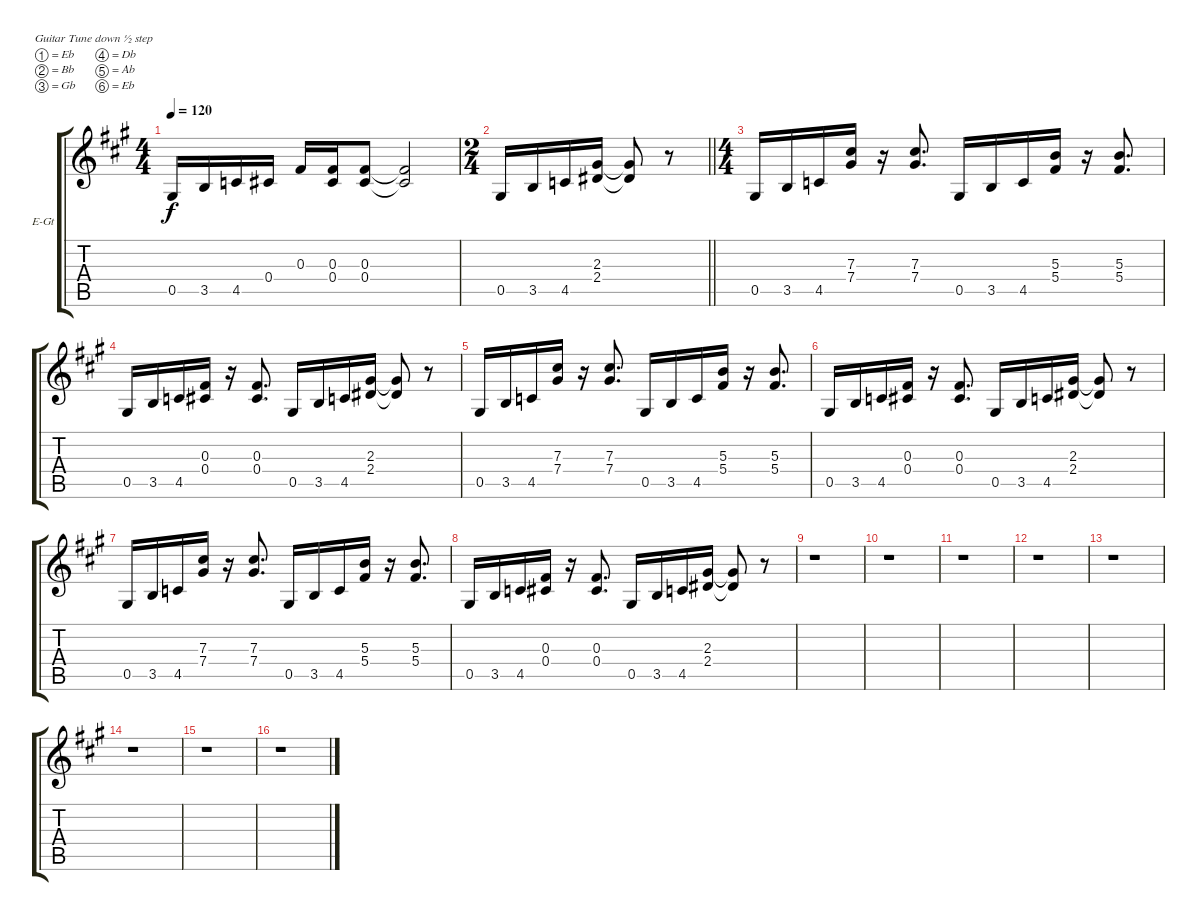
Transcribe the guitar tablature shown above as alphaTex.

\bracketExtendMode groupsimilarinstruments
\firstSystemTrackNameOrientation horizontal
\otherSystemsTrackNameOrientation horizontal
\track ("Guitar 1" "E-Gt") {instrument distortionguitar}
\staff {score tabs}
\tuning (Eb4 Bb3 Gb3 Db3 Ab2 Eb2)
\ts (4 4)
\tempo 120
\clef g2
\ks a
0.5.16{dy f} 3.5.16 4.5.16 0.4.16 0.3.16 (0.3 0.4).16 (0.3 0.4).8 (0.3{t} 0.4{t}).2 |
\ts (2 4)
\beaming (8 2 2 2 2)
\barLineRight lightlight
0.5.16 3.5.16 4.5.16 (2.3 2.4).16 (2.3{t} 2.4{t}).8 r.8 |
\ts (4 4)
\beaming (8 2 2 2 2)
0.5.16 3.5.16 4.5.16 (7.3 7.4).16 r.16 (7.3 7.4).8{d} 0.5.16 3.5.16 4.5.16 (5.3 5.4).16 r.16 (5.3 5.4).8{d} |
0.5.16 3.5.16 4.5.16 (0.3 0.4).16 r.16 (0.3 0.4).8{d} 0.5.16 3.5.16 4.5.16 (2.3 2.4).16 (2.3{t} 2.4{t}).8 r.8 |
0.5.16 3.5.16 4.5.16 (7.3 7.4).16 r.16 (7.3 7.4).8{d} 0.5.16 3.5.16 4.5.16 (5.3 5.4).16 r.16 (5.3 5.4).8{d} |
0.5.16 3.5.16 4.5.16 (0.3 0.4).16 r.16 (0.3 0.4).8{d} 0.5.16 3.5.16 4.5.16 (2.3 2.4).16 (2.3{t} 2.4{t}).8 r.8 |
0.5.16 3.5.16 4.5.16 (7.3 7.4).16 r.16 (7.3 7.4).8{d} 0.5.16 3.5.16 4.5.16 (5.3 5.4).16 r.16 (5.3 5.4).8{d} |
0.5.16 3.5.16 4.5.16 (0.3 0.4).16 r.16 (0.3 0.4).8{d} 0.5.16 3.5.16 4.5.16 (2.3 2.4).16 (2.3{t} 2.4{t}).8 r.8 |
r.1 |
r.1 |
r.1 |
r.1 |
r.1 |
r.1 |
r.1 |
r.1
